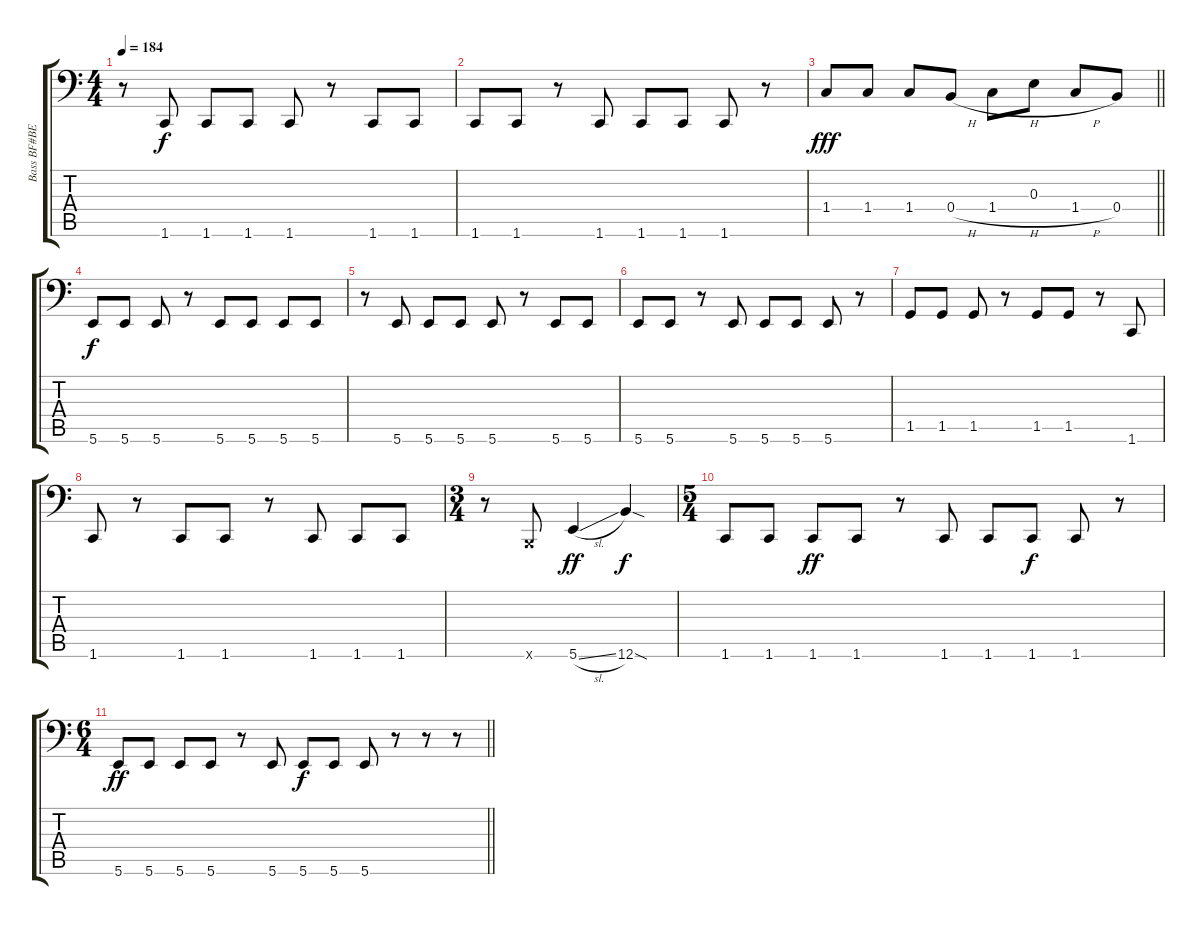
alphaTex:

\track ("Bass BF#BEGC" "Bass BF#BE") {instrument electricbassfinger}
\staff {score tabs}
\tuning (C3 G2 E2 B1 Gb1 B0) {hide}
\ts (4 4)
\tempo 184
\clef f4
\ks c
r.8{dy f} 1.6.8 1.6.8 1.6.8 1.6.8 r.8 1.6.8 1.6.8 |
1.6.8 1.6.8 r.8 1.6.8 1.6.8 1.6.8 1.6.8 r.8 |
\barLineRight lightlight
1.4.8{dy fff} 1.4.8 1.4.8 0.4{h}.8 1.4{h}.8 0.3.8 1.4{h}.8 0.4.8 |
5.6.8{dy f} 5.6.8 5.6.8 r.8 5.6.8 5.6.8 5.6.8 5.6.8 |
r.8 5.6.8 5.6.8 5.6.8 5.6.8 r.8 5.6.8 5.6.8 |
5.6.8 5.6.8 r.8 5.6.8 5.6.8 5.6.8 5.6.8 r.8 |
1.5.8 1.5.8 1.5.8 r.8 1.5.8 1.5.8 r.8 1.6.8 |
1.6.8 r.8 1.6.8 1.6.8 r.8 1.6.8 1.6.8 1.6.8 |
\ts (3 4)
r.8 0.6{x}.8 5.6{sl}.4{dy ff} 12.6{sod}.4{dy f} |
\ts (5 4)
1.6.8 1.6.8 1.6.8{dy ff} 1.6.8 r.8 1.6.8 1.6.8 1.6.8{dy f} 1.6.8 r.8 |
\ts (6 4)
\barLineRight lightlight
5.6.8{dy ff} 5.6.8 5.6.8 5.6.8 r.8 5.6.8 5.6.8{dy f} 5.6.8 5.6.8 r.8 r.8 r.8
